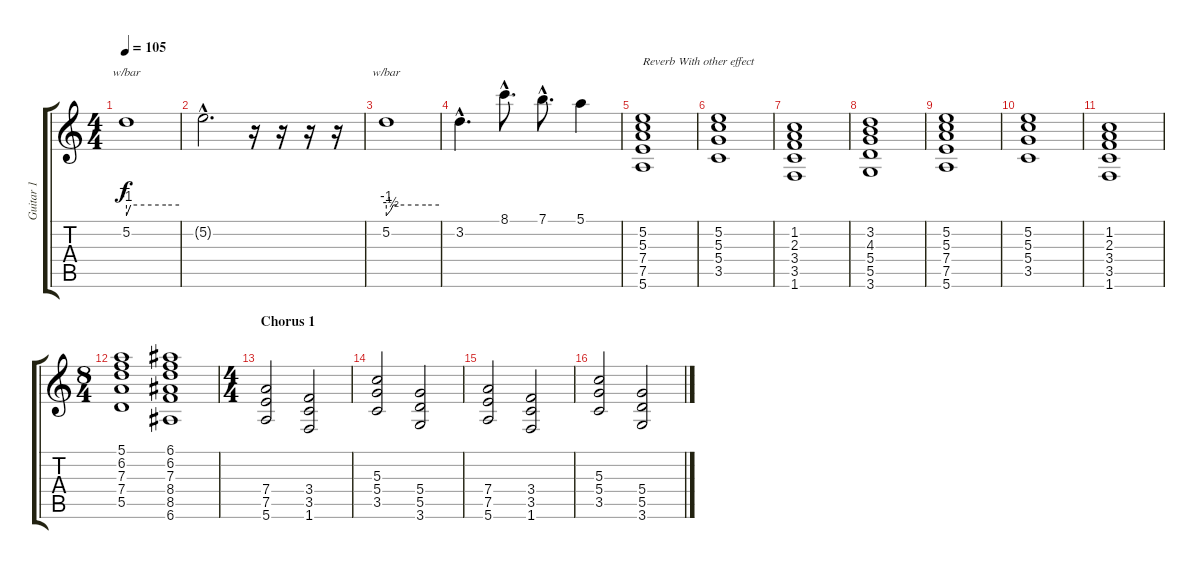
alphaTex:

\track ("Guitar 1" "Guitar 1") {instrument distortionguitar}
\staff {score tabs}
\tuning (E4 B3 G3 D3 A2 E2) {hide}
\ts (4 4)
\tempo 105
\clef g2
\ks c
5.2.1{tbe (custom default 0 -4 5 0 45 0 60 0) dy f volume 1} |
5.2{hac t}.2{d} r.16{volume 14} r.16 r.16 r.16 |
5.2.1{tbe (custom default 0 -4 5 -2 8 0 45 0 60 0)} |
3.2{hac}.4{d} 8.1{hac}.8{d} 7.1{hac}.8{d} 5.1.4 |
(5.2 5.3 7.4 7.5 5.6).1{txt "Reverb With other effect "} |
(5.2 5.3 5.4 3.5).1 |
(1.2 2.3 3.4 3.5 1.6).1 |
(3.2 4.3 5.4 5.5 3.6).1 |
(5.2 5.3 7.4 7.5 5.6).1 |
(5.2 5.3 5.4 3.5).1 |
(1.2 2.3 3.4 3.5 1.6).1 |
\ts (8 4)
(5.1 6.2 7.3 7.4 5.5).1 (6.1 6.2 7.3 8.4 8.5 6.6).1 |
\ts (4 4)
\section ("" "Chorus 1")
(7.4 7.5 5.6).2 (3.4 3.5 1.6).2 |
(5.3 5.4 3.5).2 (5.4 5.5 3.6).2 |
(7.4 7.5 5.6).2 (3.4 3.5 1.6).2 |
(5.3 5.4 3.5).2 (5.4 5.5 3.6).2
